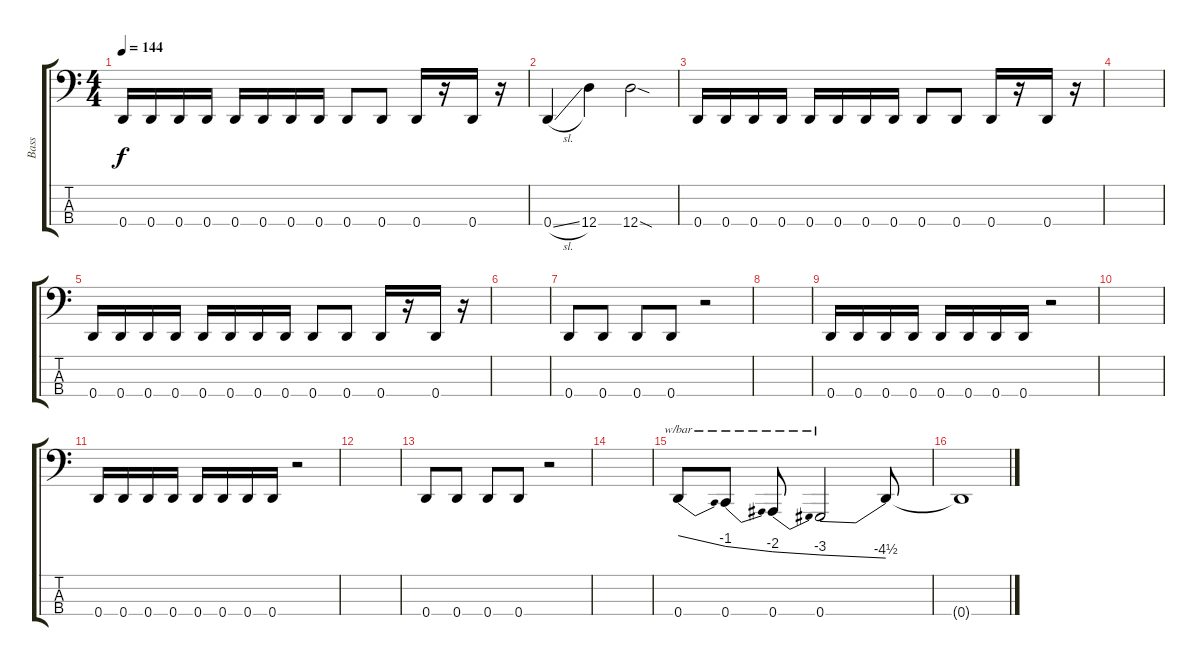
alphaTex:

\track ("Bass" "Bass") {instrument electricbasspick}
\staff {score tabs}
\tuning (G2 D2 A1 D1) {hide}
\ts (4 4)
\tempo 144
\clef f4
\ks c
0.4.16{dy f} 0.4.16 0.4.16 0.4.16 0.4.16 0.4.16 0.4.16 0.4.16 0.4.8 0.4.8 0.4.16 r.16 0.4.16 r.16 |
0.4{sl}.4 12.4.4 12.4{sod}.2 |
0.4.16 0.4.16 0.4.16 0.4.16 0.4.16 0.4.16 0.4.16 0.4.16 0.4.8 0.4.8 0.4.16 r.16 0.4.16 r.16 |
|
0.4.16 0.4.16 0.4.16 0.4.16 0.4.16 0.4.16 0.4.16 0.4.16 0.4.8 0.4.8 0.4.16 r.16 0.4.16 r.16 |
|
0.4.8 0.4.8 0.4.8 0.4.8 r.2 |
|
0.4.16 0.4.16 0.4.16 0.4.16 0.4.16 0.4.16 0.4.16 0.4.16 r.2 |
|
0.4.16 0.4.16 0.4.16 0.4.16 0.4.16 0.4.16 0.4.16 0.4.16 r.2 |
|
0.4.8 0.4.8 0.4.8 0.4.8 r.2 |
|
0.4.8{tbe (dive default 0 0 60 -4)} 0.4.8{tbe (dive default 0 -4 60 -8)} 0.4.8{tbe (dive default 0 -8 60 -12)} 0.4.2{tbe (dive default 0 -12 60 -18)} 0.4{t}.8 |
0.4{t}.1
